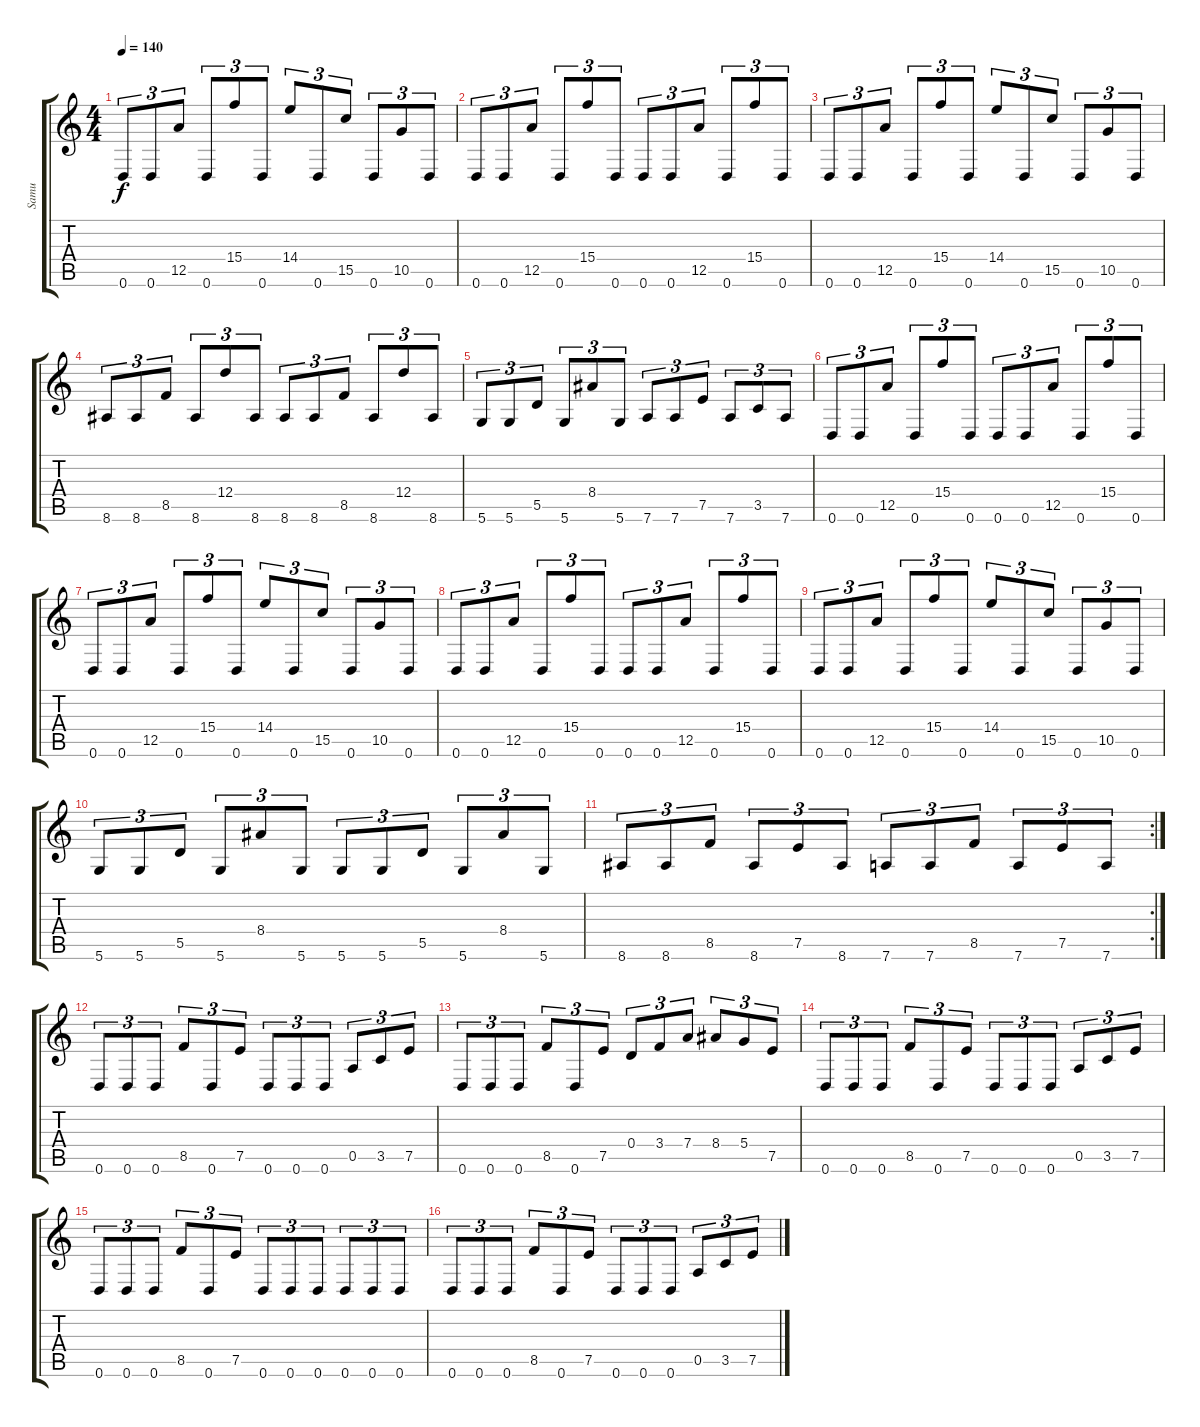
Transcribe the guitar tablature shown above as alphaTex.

\track ("Samu" "Samu") {instrument distortionguitar}
\staff {score tabs}
\tuning (E4 A3 G3 D3 A2 D2) {hide}
\ts (4 4)
\tempo 140
\clef g2
\ks c
0.6.8{tu (3 2) dy f} 0.6.8{tu (3 2)} 12.5.8{tu (3 2)} 0.6.8{tu (3 2)} 15.4.8{tu (3 2)} 0.6.8{tu (3 2)} 14.4.8{tu (3 2)} 0.6.8{tu (3 2)} 15.5.8{tu (3 2)} 0.6.8{tu (3 2)} 10.5.8{tu (3 2)} 0.6.8{tu (3 2)} |
0.6.8{tu (3 2)} 0.6.8{tu (3 2)} 12.5.8{tu (3 2)} 0.6.8{tu (3 2)} 15.4.8{tu (3 2)} 0.6.8{tu (3 2)} 0.6.8{tu (3 2)} 0.6.8{tu (3 2)} 12.5.8{tu (3 2)} 0.6.8{tu (3 2)} 15.4.8{tu (3 2)} 0.6.8{tu (3 2)} |
0.6.8{tu (3 2)} 0.6.8{tu (3 2)} 12.5.8{tu (3 2)} 0.6.8{tu (3 2)} 15.4.8{tu (3 2)} 0.6.8{tu (3 2)} 14.4.8{tu (3 2)} 0.6.8{tu (3 2)} 15.5.8{tu (3 2)} 0.6.8{tu (3 2)} 10.5.8{tu (3 2)} 0.6.8{tu (3 2)} |
8.6.8{tu (3 2)} 8.6.8{tu (3 2)} 8.5.8{tu (3 2)} 8.6.8{tu (3 2)} 12.4.8{tu (3 2)} 8.6.8{tu (3 2)} 8.6.8{tu (3 2)} 8.6.8{tu (3 2)} 8.5.8{tu (3 2)} 8.6.8{tu (3 2)} 12.4.8{tu (3 2)} 8.6.8{tu (3 2)} |
5.6.8{tu (3 2)} 5.6.8{tu (3 2)} 5.5.8{tu (3 2)} 5.6.8{tu (3 2)} 8.4.8{tu (3 2)} 5.6.8{tu (3 2)} 7.6.8{tu (3 2)} 7.6.8{tu (3 2)} 7.5.8{tu (3 2)} 7.6.8{tu (3 2)} 3.5.8{tu (3 2)} 7.6.8{tu (3 2)} |
0.6.8{tu (3 2)} 0.6.8{tu (3 2)} 12.5.8{tu (3 2)} 0.6.8{tu (3 2)} 15.4.8{tu (3 2)} 0.6.8{tu (3 2)} 0.6.8{tu (3 2)} 0.6.8{tu (3 2)} 12.5.8{tu (3 2)} 0.6.8{tu (3 2)} 15.4.8{tu (3 2)} 0.6.8{tu (3 2)} |
0.6.8{tu (3 2)} 0.6.8{tu (3 2)} 12.5.8{tu (3 2)} 0.6.8{tu (3 2)} 15.4.8{tu (3 2)} 0.6.8{tu (3 2)} 14.4.8{tu (3 2)} 0.6.8{tu (3 2)} 15.5.8{tu (3 2)} 0.6.8{tu (3 2)} 10.5.8{tu (3 2)} 0.6.8{tu (3 2)} |
0.6.8{tu (3 2)} 0.6.8{tu (3 2)} 12.5.8{tu (3 2)} 0.6.8{tu (3 2)} 15.4.8{tu (3 2)} 0.6.8{tu (3 2)} 0.6.8{tu (3 2)} 0.6.8{tu (3 2)} 12.5.8{tu (3 2)} 0.6.8{tu (3 2)} 15.4.8{tu (3 2)} 0.6.8{tu (3 2)} |
0.6.8{tu (3 2)} 0.6.8{tu (3 2)} 12.5.8{tu (3 2)} 0.6.8{tu (3 2)} 15.4.8{tu (3 2)} 0.6.8{tu (3 2)} 14.4.8{tu (3 2)} 0.6.8{tu (3 2)} 15.5.8{tu (3 2)} 0.6.8{tu (3 2)} 10.5.8{tu (3 2)} 0.6.8{tu (3 2)} |
5.6.8{tu (3 2)} 5.6.8{tu (3 2)} 5.5.8{tu (3 2)} 5.6.8{tu (3 2)} 8.4.8{tu (3 2)} 5.6.8{tu (3 2)} 5.6.8{tu (3 2)} 5.6.8{tu (3 2)} 5.5.8{tu (3 2)} 5.6.8{tu (3 2)} 8.4.8{tu (3 2)} 5.6.8{tu (3 2)} |
\rc 2
8.6.8{tu (3 2)} 8.6.8{tu (3 2)} 8.5.8{tu (3 2)} 8.6.8{tu (3 2)} 7.5.8{tu (3 2)} 8.6.8{tu (3 2)} 7.6.8{tu (3 2)} 7.6.8{tu (3 2)} 8.5.8{tu (3 2)} 7.6.8{tu (3 2)} 7.5.8{tu (3 2)} 7.6.8{tu (3 2)} |
0.6.8{tu (3 2)} 0.6.8{tu (3 2)} 0.6.8{tu (3 2)} 8.5.8{tu (3 2)} 0.6.8{tu (3 2)} 7.5.8{tu (3 2)} 0.6.8{tu (3 2)} 0.6.8{tu (3 2)} 0.6.8{tu (3 2)} 0.5.8{tu (3 2)} 3.5.8{tu (3 2)} 7.5.8{tu (3 2)} |
0.6.8{tu (3 2)} 0.6.8{tu (3 2)} 0.6.8{tu (3 2)} 8.5.8{tu (3 2)} 0.6.8{tu (3 2)} 7.5.8{tu (3 2)} 0.4.8{tu (3 2)} 3.4.8{tu (3 2)} 7.4.8{tu (3 2)} 8.4.8{tu (3 2)} 5.4.8{tu (3 2)} 7.5.8{tu (3 2)} |
0.6.8{tu (3 2)} 0.6.8{tu (3 2)} 0.6.8{tu (3 2)} 8.5.8{tu (3 2)} 0.6.8{tu (3 2)} 7.5.8{tu (3 2)} 0.6.8{tu (3 2)} 0.6.8{tu (3 2)} 0.6.8{tu (3 2)} 0.5.8{tu (3 2)} 3.5.8{tu (3 2)} 7.5.8{tu (3 2)} |
0.6.8{tu (3 2)} 0.6.8{tu (3 2)} 0.6.8{tu (3 2)} 8.5.8{tu (3 2)} 0.6.8{tu (3 2)} 7.5.8{tu (3 2)} 0.6.8{tu (3 2)} 0.6.8{tu (3 2)} 0.6.8{tu (3 2)} 0.6.8{tu (3 2)} 0.6.8{tu (3 2)} 0.6.8{tu (3 2)} |
0.6.8{tu (3 2)} 0.6.8{tu (3 2)} 0.6.8{tu (3 2)} 8.5.8{tu (3 2)} 0.6.8{tu (3 2)} 7.5.8{tu (3 2)} 0.6.8{tu (3 2)} 0.6.8{tu (3 2)} 0.6.8{tu (3 2)} 0.5.8{tu (3 2)} 3.5.8{tu (3 2)} 7.5.8{tu (3 2)}
